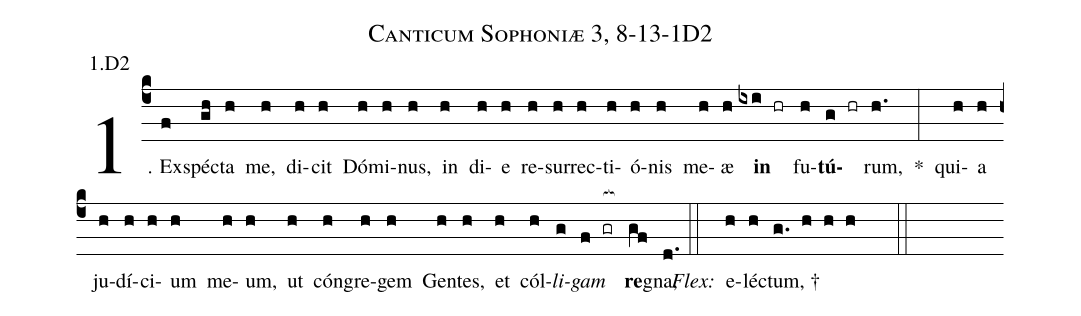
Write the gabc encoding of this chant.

name: Canticum Sophoniæ 3, 8-13-1D2;
annotation: 1.D2;
%%
(c4)1. Ex(f)spéc(gh)ta(h) me,(h) di(h)cit(h) Dó(h)mi(h)nus,(h) in(h) di(h)e(h) re(h)sur(h)rec(h)ti(h)ó(h)nis(h) me(h)æ(h) <b>in</b>(ixi hr) fu(h)<b>tú</b>(g hr)rum,(h.) *(:) qui(h)a(h) ju(h)dí(h)ci(h)um(h) me(h)um,(h) ut(h) cón(h)gre(h)gem(h) Gen(h)tes,(h) et(h) cól(h)<i>li</i>(g)<i>gam</i>(f gr[ocb:1{]) <b>re</b>(gf[ocb:0}])gna,(d.) (::)
<i>Flex:</i>()  e(h)léc(h)tum, †(g. h h h  ::)
